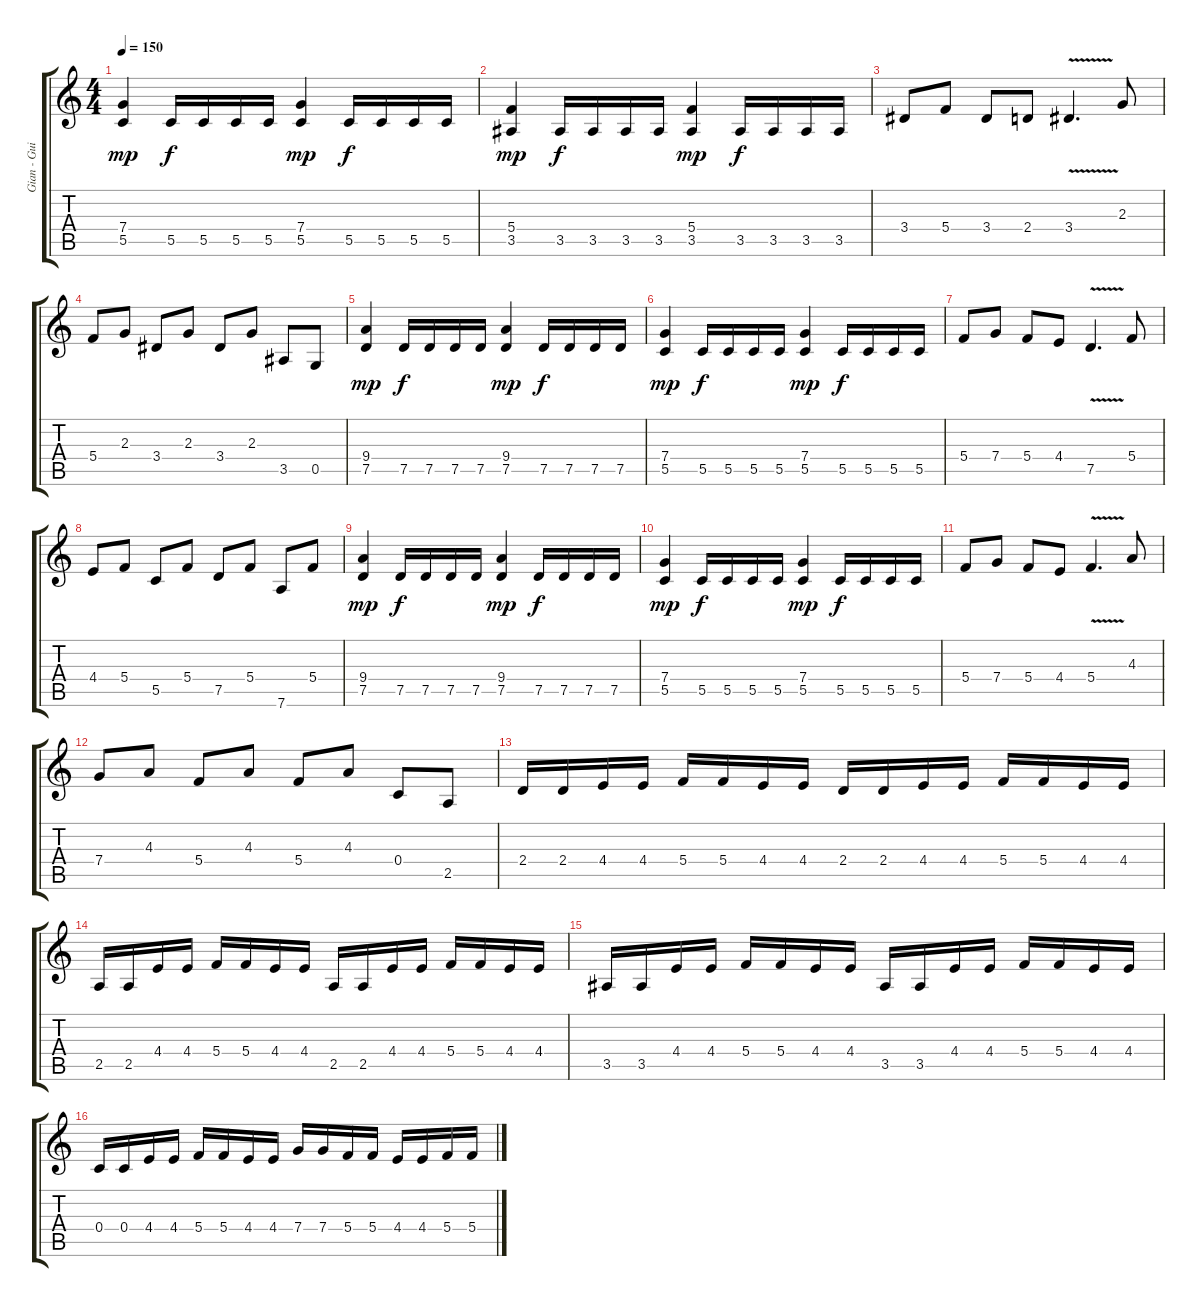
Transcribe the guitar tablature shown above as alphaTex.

\track ("Gian - Guitar 2" "Gian - Gui") {instrument distortionguitar}
\staff {score tabs}
\tuning (D4 A3 F3 C3 G2 D2) {hide}
\ts (4 4)
\tempo 150
\clef g2
\ks c
(7.4 5.5).4{dy mp} 5.5.16{dy f} 5.5.16 5.5.16 5.5.16 (7.4 5.5).4{dy mp} 5.5.16{dy f} 5.5.16 5.5.16 5.5.16 |
(5.4 3.5).4{dy mp} 3.5.16{dy f} 3.5.16 3.5.16 3.5.16 (5.4 3.5).4{dy mp} 3.5.16{dy f} 3.5.16 3.5.16 3.5.16 |
3.4.8 5.4.8 3.4.8 2.4.8 3.4{v}.4{d} 2.3.8 |
5.4.8 2.3.8 3.4.8 2.3.8 3.4.8 2.3.8 3.5.8 0.5.8 |
(9.4 7.5).4{dy mp} 7.5.16{dy f} 7.5.16 7.5.16 7.5.16 (9.4 7.5).4{dy mp} 7.5.16{dy f} 7.5.16 7.5.16 7.5.16 |
(7.4 5.5).4{dy mp} 5.5.16{dy f} 5.5.16 5.5.16 5.5.16 (7.4 5.5).4{dy mp} 5.5.16{dy f} 5.5.16 5.5.16 5.5.16 |
5.4.8 7.4.8 5.4.8 4.4.8 7.5{v}.4{d} 5.4.8 |
4.4.8 5.4.8 5.5.8 5.4.8 7.5.8 5.4.8 7.6.8 5.4.8 |
(9.4 7.5).4{dy mp} 7.5.16{dy f} 7.5.16 7.5.16 7.5.16 (9.4 7.5).4{dy mp} 7.5.16{dy f} 7.5.16 7.5.16 7.5.16 |
(7.4 5.5).4{dy mp} 5.5.16{dy f} 5.5.16 5.5.16 5.5.16 (7.4 5.5).4{dy mp} 5.5.16{dy f} 5.5.16 5.5.16 5.5.16 |
5.4.8 7.4.8 5.4.8 4.4.8 5.4{v}.4{d} 4.3.8 |
7.4.8 4.3.8 5.4.8 4.3.8 5.4.8 4.3.8 0.4.8 2.5.8 |
2.4.16 2.4.16 4.4.16 4.4.16 5.4.16 5.4.16 4.4.16 4.4.16 2.4.16 2.4.16 4.4.16 4.4.16 5.4.16 5.4.16 4.4.16 4.4.16 |
2.5.16 2.5.16 4.4.16 4.4.16 5.4.16 5.4.16 4.4.16 4.4.16 2.5.16 2.5.16 4.4.16 4.4.16 5.4.16 5.4.16 4.4.16 4.4.16 |
3.5.16 3.5.16 4.4.16 4.4.16 5.4.16 5.4.16 4.4.16 4.4.16 3.5.16 3.5.16 4.4.16 4.4.16 5.4.16 5.4.16 4.4.16 4.4.16 |
0.4.16 0.4.16 4.4.16 4.4.16 5.4.16 5.4.16 4.4.16 4.4.16 7.4.16 7.4.16 5.4.16 5.4.16 4.4.16 4.4.16 5.4.16 5.4.16
